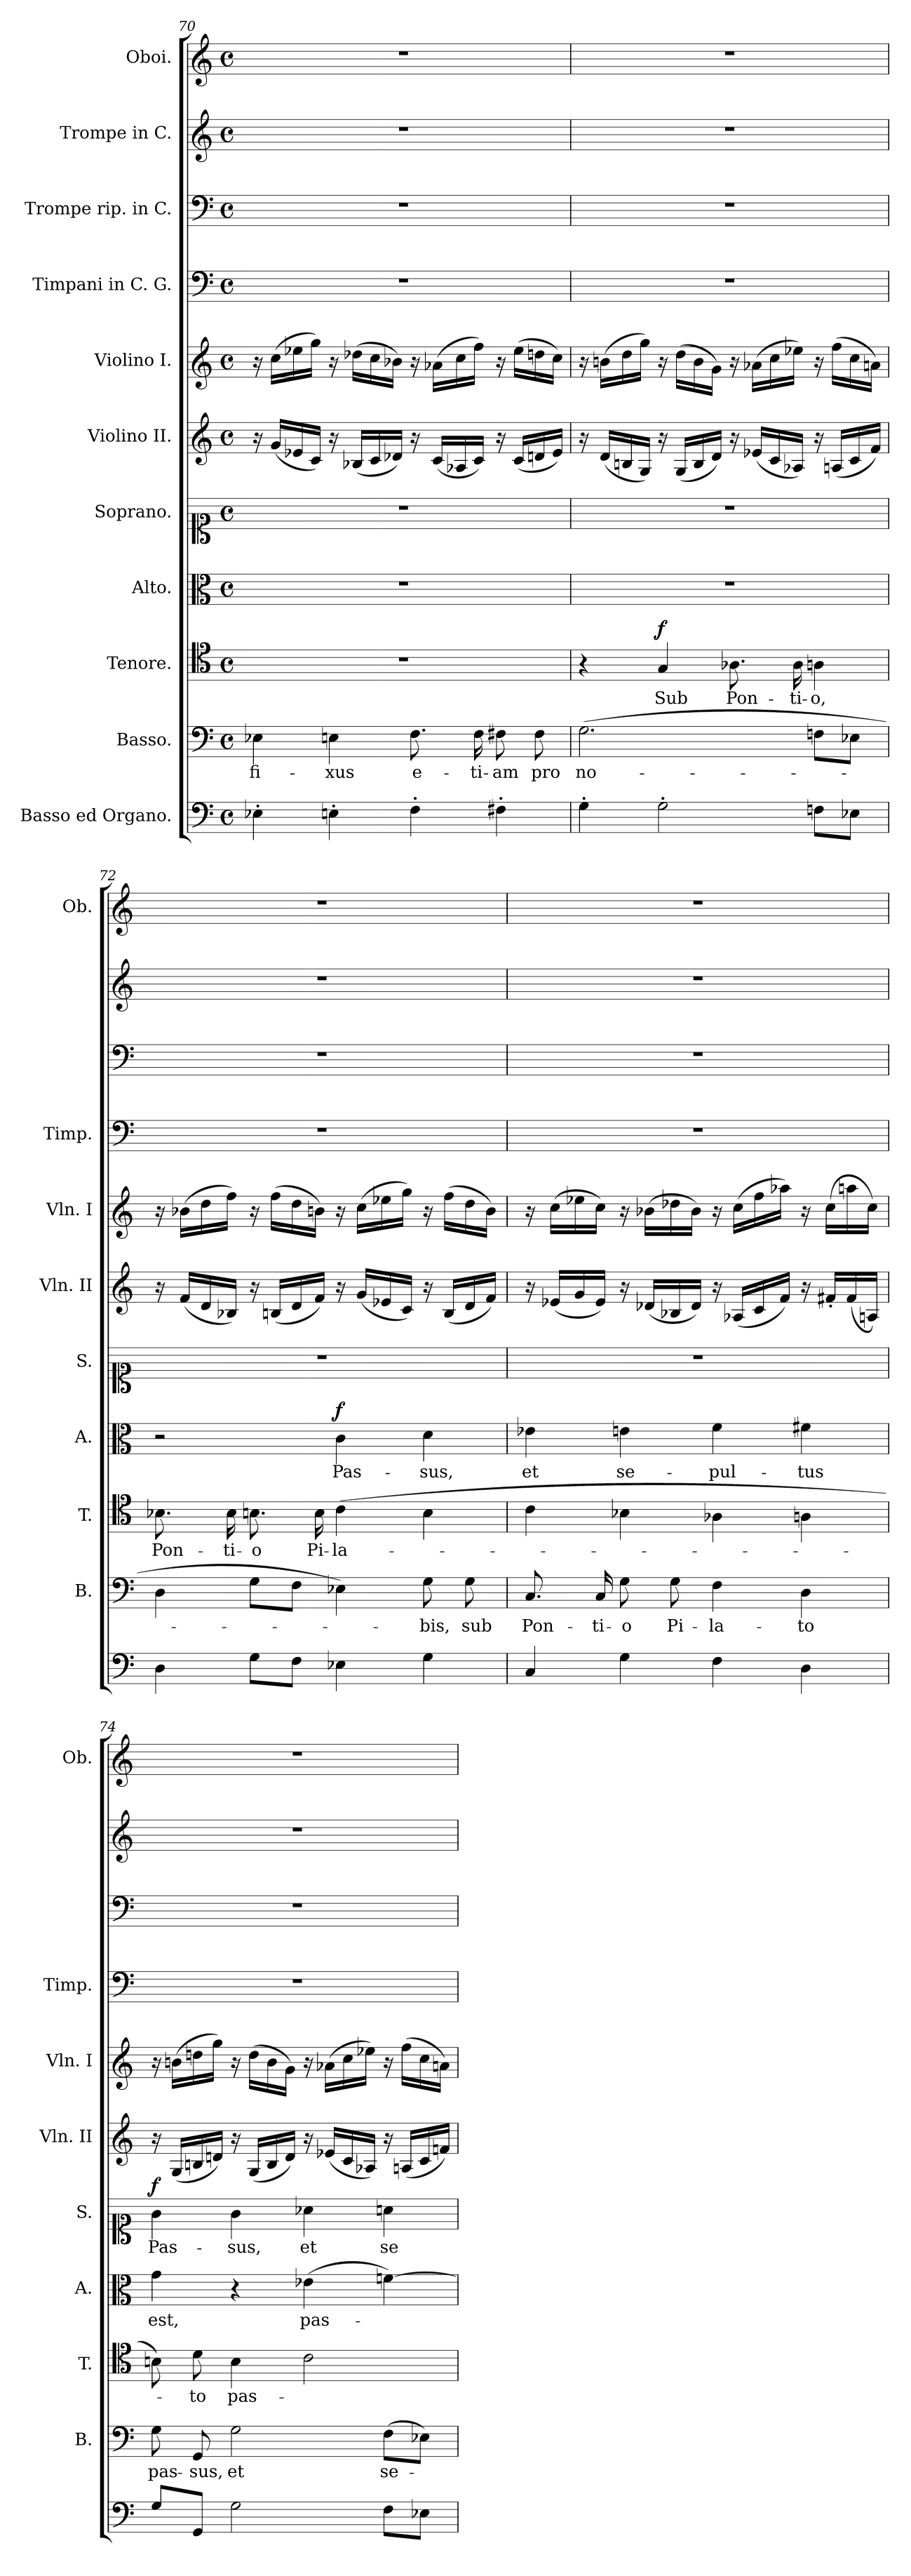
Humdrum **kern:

**kern	**kern	**text	**kern	**text	**dynam	**kern	**text	**dynam	**kern	**text	**dynam	**kern	**kern	**kern	**kern	**kern	**kern
*part11	*part10	*part10	*part9	*part9	*part9	*part8	*part8	*part8	*part7	*part7	*part7	*part6	*part5	*part4	*part3	*part2	*part1
*staff11	*staff10	*staff10	*staff9	*staff9	*staff9	*staff8	*staff8	*staff8	*staff7	*staff7	*staff7	*staff6	*staff5	*staff4	*staff3	*staff2	*staff1
*I"Basso ed  Organo.	*I"Basso.	*	*I"Tenore.	*	*	*I"Alto.	*	*	*I"Soprano.	*	*	*I"Violino II.	*I"Violino I.	*I"Timpani in C. G.	*I"Trompe rip. in C.	*I"Trompe in C.	*I"Oboi.
*	*I'B.	*	*I'T.	*	*	*I'A.	*	*	*I'S.	*	*	*I'Vln. II	*I'Vln. I	*I'Timp.	*	*	*I'Ob.
*clefF4	*clefF4	*	*clefC4	*	*	*clefC3	*	*	*clefC1	*	*	*clefG2	*clefG2	*clefF4	*clefF4	*clefG2	*clefG2
*k[]	*k[]	*	*k[]	*	*	*k[]	*	*	*k[]	*	*	*k[]	*k[]	*k[]	*k[]	*k[]	*k[]
*M4/4	*M4/4	*	*M4/4	*	*	*M4/4	*	*	*M4/4	*	*	*M4/4	*M4/4	*M4/4	*M4/4	*M4/4	*M4/4
*met(c)	*met(c)	*	*met(c)	*	*	*met(c)	*	*	*met(c)	*	*	*met(c)	*met(c)	*met(c)	*met(c)	*met(c)	*met(c)
=70	=70	=70	=70	=70	=70	=70	=70	=70	=70	=70	=70	=70	=70	=70	=70	=70	=70
!	!	!LO:LY:b	!	!	!	!	!	!	!	!	!	!	!	!	!	!	!
4E-X'\	4E-X\	-fi-	1r	.	.	1r	.	.	1r	.	.	16r	16r	1r	1r	1r	1r
.	.	.	.	.	.	.	.	.	.	.	.	(<16g/LL	(>16cc\LL	.	.	.	.
.	.	.	.	.	.	.	.	.	.	.	.	16e-X/	16ee-X\	.	.	.	.
.	.	.	.	.	.	.	.	.	.	.	.	16c/JJ)	16gg\JJ)	.	.	.	.
!	!	!LO:LY:b	!	!	!	!	!	!	!	!	!	!	!	!	!	!	!
4En'\	4En\	-xus	.	.	.	.	.	.	.	.	.	16r	16r	.	.	.	.
.	.	.	.	.	.	.	.	.	.	.	.	(<16B-X/LL	(>16dd-X\LL	.	.	.	.
.	.	.	.	.	.	.	.	.	.	.	.	16c/	16cc\	.	.	.	.
.	.	.	.	.	.	.	.	.	.	.	.	16d-X/JJ)	16b-X\JJ)	.	.	.	.
!	!	!LO:LY:b	!	!	!	!	!	!	!	!	!	!	!	!	!	!	!
4F'\	8.F\	e-	.	.	.	.	.	.	.	.	.	16r	16r	.	.	.	.
.	.	.	.	.	.	.	.	.	.	.	.	(<16c/LL	(>16a-X\LL	.	.	.	.
.	.	.	.	.	.	.	.	.	.	.	.	16A-X/	16cc\	.	.	.	.
!	!	!LO:LY:b	!	!	!	!	!	!	!	!	!	!	!	!	!	!	!
.	16F\	-ti-	.	.	.	.	.	.	.	.	.	16c/JJ)	16ff\JJ)	.	.	.	.
!	!	!LO:LY:b	!	!	!	!	!	!	!	!	!	!	!	!	!	!	!
4F#X'\	8F#X\	-am	.	.	.	.	.	.	.	.	.	16r	16r	.	.	.	.
.	.	.	.	.	.	.	.	.	.	.	.	(<16c/LL	(>16ee-\LL	.	.	.	.
!	!	!LO:LY:b	!	!	!	!	!	!	!	!	!	!	!	!	!	!	!
.	8F#\	pro	.	.	.	.	.	.	.	.	.	16dn/	16ddn\	.	.	.	.
.	.	.	.	.	.	.	.	.	.	.	.	16e-/JJ)	16cc\JJ)	.	.	.	.
=71	=71	=71	=71	=71	=71	=71	=71	=71	=71	=71	=71	=71	=71	=71	=71	=71	=71
!	!	!LO:LY:b	!	!	!	!	!	!	!	!	!	!	!	!	!	!	!
4G'\	(>2.G\	no-	4r	.	.	1r	.	.	1r	.	.	16r	16r	1r	1r	1r	1r
.	.	.	.	.	.	.	.	.	.	.	.	(<16d/LL	(>16bn\LL	.	.	.	.
.	.	.	.	.	.	.	.	.	.	.	.	16Bn/	16dd\	.	.	.	.
.	.	.	.	.	.	.	.	.	.	.	.	16G/JJ)	16gg\JJ)	.	.	.	.
!	!	!	!	!LO:LY:b	!LO:DY:a	!	!	!	!	!	!	!	!	!	!	!	!
2G'\	.	.	4G/	Sub	f	.	.	.	.	.	.	16r	16r	.	.	.	.
.	.	.	.	.	.	.	.	.	.	.	.	(<16G/LL	(>16dd\LL	.	.	.	.
.	.	.	.	.	.	.	.	.	.	.	.	16B/	16b\	.	.	.	.
.	.	.	.	.	.	.	.	.	.	.	.	16d/JJ)	16g\JJ)	.	.	.	.
!	!	!	!	!LO:LY:b	!	!	!	!	!	!	!	!	!	!	!	!	!
.	.	.	8.A-X\	Pon-	.	.	.	.	.	.	.	16r	16r	.	.	.	.
.	.	.	.	.	.	.	.	.	.	.	.	(<16e-X/LL	(>16a-X\LL	.	.	.	.
.	.	.	.	.	.	.	.	.	.	.	.	16c/	16cc\	.	.	.	.
!	!	!	!	!LO:LY:b	!	!	!	!	!	!	!	!	!	!	!	!	!
.	.	.	16A-\	-ti-	.	.	.	.	.	.	.	16A-X/JJ)	16ee-X\JJ)	.	.	.	.
!	!	!	!	!LO:LY:b	!	!	!	!	!	!	!	!	!	!	!	!	!
8Fn\L	8Fn\L	.	4An\	-o,	.	.	.	.	.	.	.	16r	16r	.	.	.	.
.	.	.	.	.	.	.	.	.	.	.	.	(<16An/LL	(>16ff\LL	.	.	.	.
8E-X\J	8E-X\J	.	.	.	.	.	.	.	.	.	.	16c/	16cc\	.	.	.	.
.	.	.	.	.	.	.	.	.	.	.	.	16f/JJ)	16an\JJ)	.	.	.	.
=72	=72	=72	=72	=72	=72	=72	=72	=72	=72	=72	=72	=72	=72	=72	=72	=72	=72
!	!	!	!	!LO:LY:b	!	!	!	!	!	!	!	!	!	!	!	!	!
4D\	4D\	.	8.B-X\	Pon-	.	2r	.	.	1r	.	.	16r	16r	1r	1r	1r	1r
.	.	.	.	.	.	.	.	.	.	.	.	(<16f/LL	(>16b-X\LL	.	.	.	.
.	.	.	.	.	.	.	.	.	.	.	.	16d/	16dd\	.	.	.	.
!	!	!	!	!LO:LY:b	!	!	!	!	!	!	!	!	!	!	!	!	!
.	.	.	16B-\	-ti-	.	.	.	.	.	.	.	16B-X/JJ)	16ff\JJ)	.	.	.	.
!	!	!	!	!LO:LY:b	!	!	!	!	!	!	!	!	!	!	!	!	!
8G\L	8G\L	.	8.Bn\	-o	.	.	.	.	.	.	.	16r	16r	.	.	.	.
.	.	.	.	.	.	.	.	.	.	.	.	(<16Bn/LL	(>16ff\LL	.	.	.	.
8F\J	8F\J	.	.	.	.	.	.	.	.	.	.	16d/	16dd\	.	.	.	.
!	!	!	!	!LO:LY:b	!	!	!	!	!	!	!	!	!	!	!	!	!
.	.	.	16B\	Pi-	.	.	.	.	.	.	.	16f/JJ)	16bn\JJ)	.	.	.	.
!	!	!	!	!LO:LY:b	!	!	!LO:LY:b	!LO:DY:a	!	!	!	!	!	!	!	!	!
4E-X\	4E-X\)	.	(>4c\	-la-	.	4c\	Pas-	f	.	.	.	16r	16r	.	.	.	.
.	.	.	.	.	.	.	.	.	.	.	.	(<16g/LL	(>16cc\LL	.	.	.	.
.	.	.	.	.	.	.	.	.	.	.	.	16e-X/	16ee-X\	.	.	.	.
.	.	.	.	.	.	.	.	.	.	.	.	16c/JJ)	16gg\JJ)	.	.	.	.
!	!	!LO:LY:b	!	!	!	!	!LO:LY:b	!	!	!	!	!	!	!	!	!	!
4G\	8G\	-bis,	4B\	.	.	4d\	-sus,	.	.	.	.	16r	16r	.	.	.	.
.	.	.	.	.	.	.	.	.	.	.	.	(<16B/LL	(>16ff\LL	.	.	.	.
!	!	!LO:LY:b	!	!	!	!	!	!	!	!	!	!	!	!	!	!	!
.	8G\	sub	.	.	.	.	.	.	.	.	.	16d/	16dd\	.	.	.	.
.	.	.	.	.	.	.	.	.	.	.	.	16f/JJ)	16b\JJ)	.	.	.	.
!!LO:PB:g=z
=73	=73	=73	=73	=73	=73	=73	=73	=73	=73	=73	=73	=73	=73	=73	=73	=73	=73
!	!	!LO:LY:b	!	!	!	!	!LO:LY:b	!	!	!	!	!	!	!	!	!	!
4C/	8.C/	Pon-	4c\	.	.	4e-X\	et	.	1r	.	.	16r	16r	1r	1r	1r	1r
.	.	.	.	.	.	.	.	.	.	.	.	(<16e-X/LL	(>16cc\LL	.	.	.	.
.	.	.	.	.	.	.	.	.	.	.	.	16g/	16ee-X\	.	.	.	.
!	!	!LO:LY:b	!	!	!	!	!	!	!	!	!	!	!	!	!	!	!
.	16C/	-ti-	.	.	.	.	.	.	.	.	.	16e-/JJ)	16cc\JJ)	.	.	.	.
!	!	!LO:LY:b	!	!	!	!	!LO:LY:b	!	!	!	!	!	!	!	!	!	!
4G\	8G\	-o	4B-X\	.	.	4en\	se-	.	.	.	.	16r	16r	.	.	.	.
.	.	.	.	.	.	.	.	.	.	.	.	(<16d-X/LL	(>16b-X\LL	.	.	.	.
!	!	!LO:LY:b	!	!	!	!	!	!	!	!	!	!	!	!	!	!	!
.	8G\	Pi-	.	.	.	.	.	.	.	.	.	16B-X/	16dd-X\	.	.	.	.
.	.	.	.	.	.	.	.	.	.	.	.	16d-/JJ)	16b-\JJ)	.	.	.	.
!	!	!LO:LY:b	!	!	!	!	!LO:LY:b	!	!	!	!	!	!	!	!	!	!
4F\	4F\	-la-	4A-X\	.	.	4f\	-pul-	.	.	.	.	16r	16r	.	.	.	.
.	.	.	.	.	.	.	.	.	.	.	.	(<16A-X/LL	(>16cc\LL	.	.	.	.
.	.	.	.	.	.	.	.	.	.	.	.	16c/	16ff\	.	.	.	.
.	.	.	.	.	.	.	.	.	.	.	.	16f/JJ)	16aa-X\JJ)	.	.	.	.
!	!	!LO:LY:b	!	!	!	!	!LO:LY:b	!	!	!	!	!	!	!	!	!	!
4D\	4D\	-to	4An\	.	.	4f#X\	-tus	.	.	.	.	16r	16r	.	.	.	.
.	.	.	.	.	.	.	.	.	.	.	.	16f#X'/LL	(>16cc\LL	.	.	.	.
.	.	.	.	.	.	.	.	.	.	.	.	(<16f#/	16aan\	.	.	.	.
.	.	.	.	.	.	.	.	.	.	.	.	16An/JJ)	16cc\JJ)	.	.	.	.
=74	=74	=74	=74	=74	=74	=74	=74	=74	=74	=74	=74	=74	=74	=74	=74	=74	=74
!	!	!LO:LY:b	!	!	!	!	!LO:LY:b	!	!	!LO:LY:b	!LO:DY:a	!	!	!	!	!	!
8G/L	8G\	pas-	8Bn\)	.	.	4g\	est,	.	4g\	Pas-	f	16r	16r	1r	1r	1r	1r
.	.	.	.	.	.	.	.	.	.	.	.	(<16G/LL	(>16bn\LL	.	.	.	.
!	!	!LO:LY:b	!	!LO:LY:b	!	!	!	!	!	!	!	!	!	!	!	!	!
8GG/J	8GG/	-sus,	8d\	-to	.	.	.	.	.	.	.	16Bn/	16ddn\	.	.	.	.
.	.	.	.	.	.	.	.	.	.	.	.	16dn/JJ)	16gg\JJ)	.	.	.	.
!	!	!LO:LY:b	!	!LO:LY:b	!	!	!	!	!	!LO:LY:b	!	!	!	!	!	!	!
2G\	2G\	et	4B\	pas-	.	4r	.	.	4g\	-sus,	.	16r	16r	.	.	.	.
.	.	.	.	.	.	.	.	.	.	.	.	(<16G/LL	(>16dd\LL	.	.	.	.
.	.	.	.	.	.	.	.	.	.	.	.	16B/	16b\	.	.	.	.
.	.	.	.	.	.	.	.	.	.	.	.	16d/JJ)	16g\JJ)	.	.	.	.
!	!	!	!	!	!	!	!LO:LY:b	!	!	!LO:LY:b	!	!	!	!	!	!	!
.	.	.	2c\	.	.	(>4e-X\	pas-	.	4a-X\	et	.	16r	16r	.	.	.	.
.	.	.	.	.	.	.	.	.	.	.	.	(<16e-X/LL	(>16a-X\LL	.	.	.	.
.	.	.	.	.	.	.	.	.	.	.	.	16c/	16cc\	.	.	.	.
.	.	.	.	.	.	.	.	.	.	.	.	16A-X/JJ)	16ee-X\JJ)	.	.	.	.
!	!	!LO:LY:b	!	!	!	!	!	!	!	!LO:LY:b	!	!	!	!	!	!	!
8F\L	(>8F\L	se-	.	.	.	[4fn\)	.	.	4an\	se-	.	16r	16r	.	.	.	.
.	.	.	.	.	.	.	.	.	.	.	.	(<16An/LL	(>16ff\LL	.	.	.	.
8E-X\J	8E-X\J)	.	.	.	.	.	.	.	.	.	.	16c/	16cc\	.	.	.	.
.	.	.	.	.	.	.	.	.	.	.	.	16fn/JJ)	16an\JJ)	.	.	.	.
=	=	=	=	=	=	=	=	=	=	=	=	=	=	=	=	=	=
*-	*-	*-	*-	*-	*-	*-	*-	*-	*-	*-	*-	*-	*-	*-	*-	*-	*-
